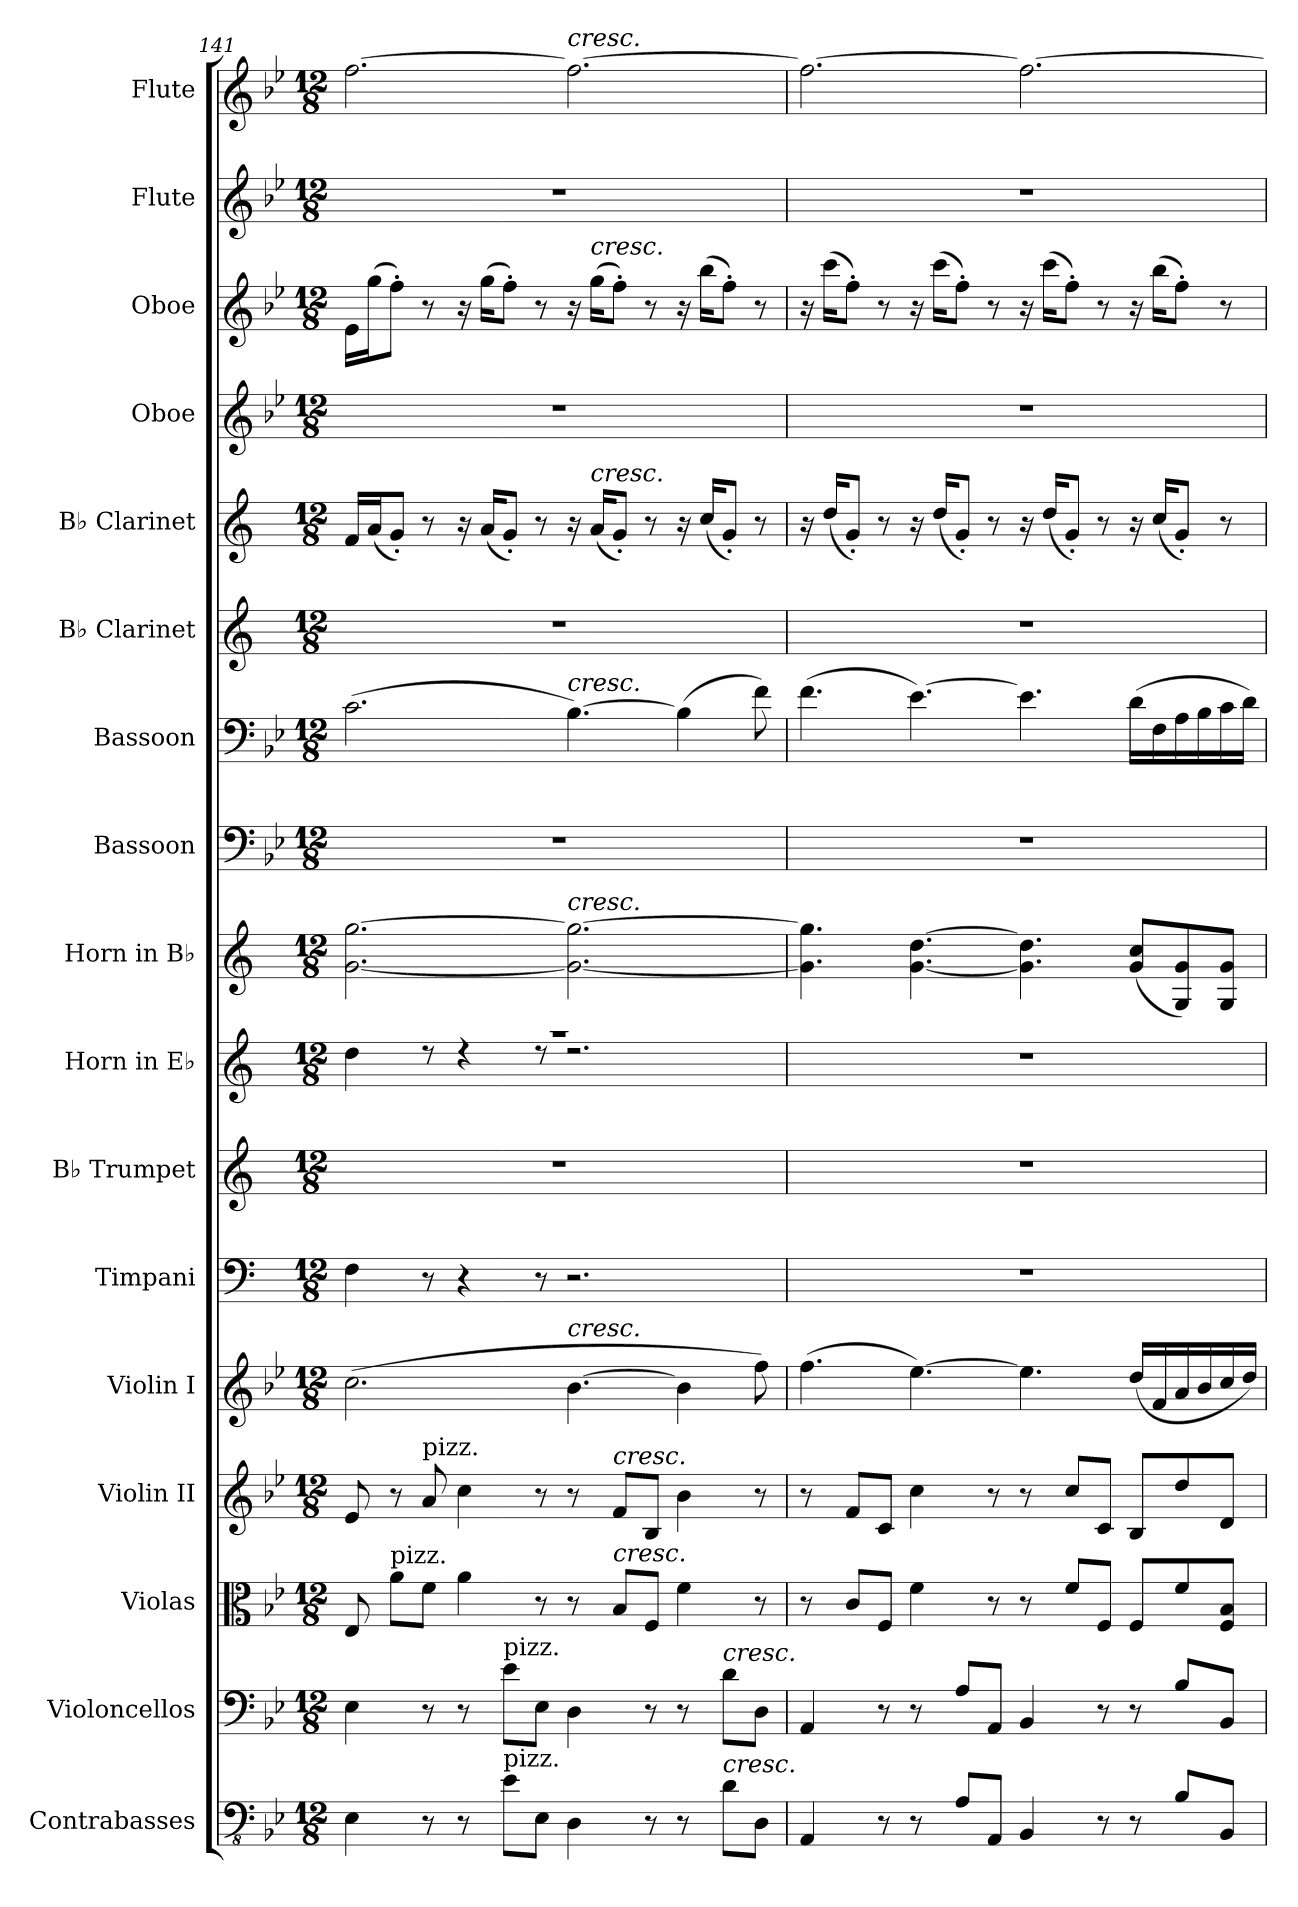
**kern	**kern	**kern	**kern	**kern	**kern	**kern	**kern	**kern	**kern	**kern	**kern	**kern	**kern	**kern	**kern	**kern
*part17	*part16	*part15	*part14	*part13	*part12	*part11	*part10	*part9	*part8	*part7	*part6	*part5	*part4	*part3	*part2	*part1
*staff17	*staff16	*staff15	*staff14	*staff13	*staff12	*staff11	*staff10	*staff9	*staff8	*staff7	*staff6	*staff5	*staff4	*staff3	*staff2	*staff1
*I"Contrabasses	*I"Violoncellos	*I"Violas	*I"Violin II	*I"Violin I	*I"Timpani	*I"B♭ Trumpet	*I"Horn in E♭	*I"Horn in B♭	*I"Bassoon	*I"Bassoon	*I"B♭ Clarinet	*I"B♭ Clarinet	*I"Oboe	*I"Oboe	*I"Flute	*I"Flute
*I'Cbs.	*I'Vcs.	*I'Vlas.	*I'Vln II.	*I'Vln I.	*I'Timp.	*I'B♭ Tpt.	*	*	*I'Bsn.	*I'Bsn.	*I'B♭ Cl.	*I'B♭ Cl.	*I'Ob.	*I'Ob.	*I'Fl.	*I'Fl.
*clefFv4	*clefF4	*clefC3	*clefG2	*clefG2	*clefF4	*clefG2	*clefG2	*clefG2	*clefF4	*clefF4	*clefG2	*clefG2	*clefG2	*clefG2	*clefG2	*clefG2
*	*	*	*	*	*	*ITrd1c2	*ITrd5c9	*ITrd1c2	*	*	*ITrd1c2	*ITrd1c2	*	*	*	*
*k[b-e-]	*k[b-e-]	*k[b-e-]	*k[b-e-]	*k[b-e-]	*k[]	*k[b-e-]	*k[b-e-a-]	*k[b-e-]	*k[b-e-]	*k[b-e-]	*k[b-e-]	*k[b-e-]	*k[b-e-]	*k[b-e-]	*k[b-e-]	*k[b-e-]
*M12/8	*M12/8	*M12/8	*M12/8	*M12/8	*M12/8	*M12/8	*M12/8	*M12/8	*M12/8	*M12/8	*M12/8	*M12/8	*M12/8	*M12/8	*M12/8	*M12/8
=141	=141	=141	=141	=141	=141	=141	=141	=141	=141	=141	=141	=141	=141	=141	=141	=141
*	*	*	*	*	*	*	*^	*	*	*	*	*	*	*	*	*
4EE-\	4E-\	8E-/	8e-/	(2.cc\	4F\	1.r	1.r	4f\	[2.f\ [2.ff\	1.r	(2.c\	1.r	16e-/LL	1.r	16e-\LL	1.r	[2.ff\
.	.	.	.	.	.	.	.	.	.	.	.	.	(16g/J	.	(16gg\J	.	.
!	!	!LO:TX:a:t=pizz.	!	!	!	!	!	!	!	!	!	!	!	!	!	!	!
.	.	8a\L	8r	.	.	.	.	.	.	.	.	.	8f'/J)	.	8ff'\J)	.	.
!	!	!	!LO:TX:a:t=pizz.	!	!	!	!	!	!	!	!	!	!	!	!	!	!
8r	8r	8f\J	8a/	.	8r	.	.	8rdd	.	.	.	.	8r	.	8r	.	.
8r	8r	4a\	4cc\	.	4r	.	.	4rdd	.	.	.	.	16r	.	16r	.	.
.	.	.	.	.	.	.	.	.	.	.	.	.	(16g/KL	.	(16gg\KL	.	.
!	!LO:TX:a:t=pizz.	!	!	!	!	!	!	!	!	!	!	!	!	!	!	!	!
!LO:TX:a:t=pizz.	!	!	!	!	!	!	!	!	!	!	!	!	!	!	!	!	!
8E-\L	8e-\L	.	.	.	.	.	.	.	.	.	.	.	8f'/J)	.	8ff'\J)	.	.
8EE-\J	8E-\J	8r	8r	.	8r	.	.	8rdd	.	.	.	.	8r	.	8r	.	.
!	!	!	!	!	!	!	!	!	!	!	!	!	!	!	!	!	!LO:TX:a:i:t=cresc.
!	!	!	!	!	!	!	!	!	!	!	!LO:TX:a:i:t=cresc.	!	!	!	!	!	!
!	!	!	!	!	!	!	!	!	!LO:TX:a:i:t=cresc.	!	!	!	!	!	!	!	!
!	!	!	!	!LO:TX:a:i:t=cresc.	!	!	!	!	!	!	!	!	!	!	!	!	!
4DD\	4D\	8r	8r	[4.b-\	2.r	.	.	2.rdd	2.f\_ 2.ff\_	.	[4.B-\)	.	16r	.	16r	.	2.ff\_
!	!	!	!	!	!	!	!	!	!	!	!	!	!	!	!LO:TX:a:i:t=cresc.	!	!
!	!	!	!	!	!	!	!	!	!	!	!	!	!LO:TX:a:i:t=cresc.	!	!	!	!
.	.	.	.	.	.	.	.	.	.	.	.	.	(16g/KL	.	(16gg\KL	.	.
!	!	!	!LO:TX:a:i:t=cresc.	!	!	!	!	!	!	!	!	!	!	!	!	!	!
!	!	!LO:TX:a:i:t=cresc.	!	!	!	!	!	!	!	!	!	!	!	!	!	!	!
.	.	8B-/L	8f/L	.	.	.	.	.	.	.	.	.	8f'/J)	.	8ff'\J)	.	.
8r	8r	8F/J	8B-/J	.	.	.	.	.	.	.	.	.	8r	.	8r	.	.
8r	8r	4f\	4b-\	4b-\]	.	.	.	.	.	.	(4B-\]	.	16r	.	16r	.	.
.	.	.	.	.	.	.	.	.	.	.	.	.	(16b-/KL	.	(16bb-\KL	.	.
!	!LO:TX:a:i:t=cresc.	!	!	!	!	!	!	!	!	!	!	!	!	!	!	!	!
!LO:TX:a:i:t=cresc.	!	!	!	!	!	!	!	!	!	!	!	!	!	!	!	!	!
8D\L	8d\L	.	.	.	.	.	.	.	.	.	.	.	8f'/J)	.	8ff'\J)	.	.
8DD\J	8D\J	8r	8r	8ff\)	.	.	.	.	.	.	8f\)	.	8r	.	8r	.	.
*	*	*	*	*	*	*	*v	*v	*	*	*	*	*	*	*	*	*
=142	=142	=142	=142	=142	=142	=142	=142	=142	=142	=142	=142	=142	=142	=142	=142	=142
4AAA/	4AA/	8r	8r	(4.ff\	1.r	1.r	1.r	4.f\] 4.ff\]	1.r	(4.f\	1.r	16r	1.r	16r	1.r	2.ff\_
.	.	.	.	.	.	.	.	.	.	.	.	(16cc/KL	.	(16ccc\KL	.	.
.	.	8c/L	8f/L	.	.	.	.	.	.	.	.	8f'/J)	.	8ff'\J)	.	.
8r	8r	8F/J	8c/J	.	.	.	.	.	.	.	.	8r	.	8r	.	.
8r	8r	4f\	4cc\	[4.ee-\)	.	.	.	[4.f\ [4.cc\	.	[4.e-\)	.	16r	.	16r	.	.
.	.	.	.	.	.	.	.	.	.	.	.	(16cc/KL	.	(16ccc\KL	.	.
8AA\L	8A\L	.	.	.	.	.	.	.	.	.	.	8f'/J)	.	8ff'\J)	.	.
8AAA/J	8AA/J	8r	8r	.	.	.	.	.	.	.	.	8r	.	8r	.	.
4BBB-/	4BB-/	8r	8r	4.ee-\]	.	.	.	4.f\] 4.cc\]	.	4.e-\]	.	16r	.	16r	.	2.ff\_
.	.	.	.	.	.	.	.	.	.	.	.	(16cc/KL	.	(16ccc\KL	.	.
.	.	8f\L	8cc\L	.	.	.	.	.	.	.	.	8f'/J)	.	8ff'\J)	.	.
8r	8r	8F/J	8c/J	.	.	.	.	.	.	.	.	8r	.	8r	.	.
8r	8r	8F/L	8B-/L	(16dd/LL	.	.	.	(8f/ 8b-/L	.	(16d\LL	.	16r	.	16r	.	.
.	.	.	.	16f/	.	.	.	.	.	16F\	.	(16b-/KL	.	(16bb-\KL	.	.
8BB-\L	8B-\L	8f/	8dd/	16a/	.	.	.	8F/ 8f/)	.	16A\	.	8f'/J)	.	8ff'\J)	.	.
.	.	.	.	16b-/	.	.	.	.	.	16B-\	.	.	.	.	.	.
8BBB-/J	8BB-/J	8F/ 8B-/J	8d/J	16cc/	.	.	.	8F/ 8f/J	.	16c\	.	8r	.	8r	.	.
.	.	.	.	16dd/JJ)	.	.	.	.	.	16d\JJ)	.	.	.	.	.	.
=	=	=	=	=	=	=	=	=	=	=	=	=	=	=	=	=
*-	*-	*-	*-	*-	*-	*-	*-	*-	*-	*-	*-	*-	*-	*-	*-	*-
